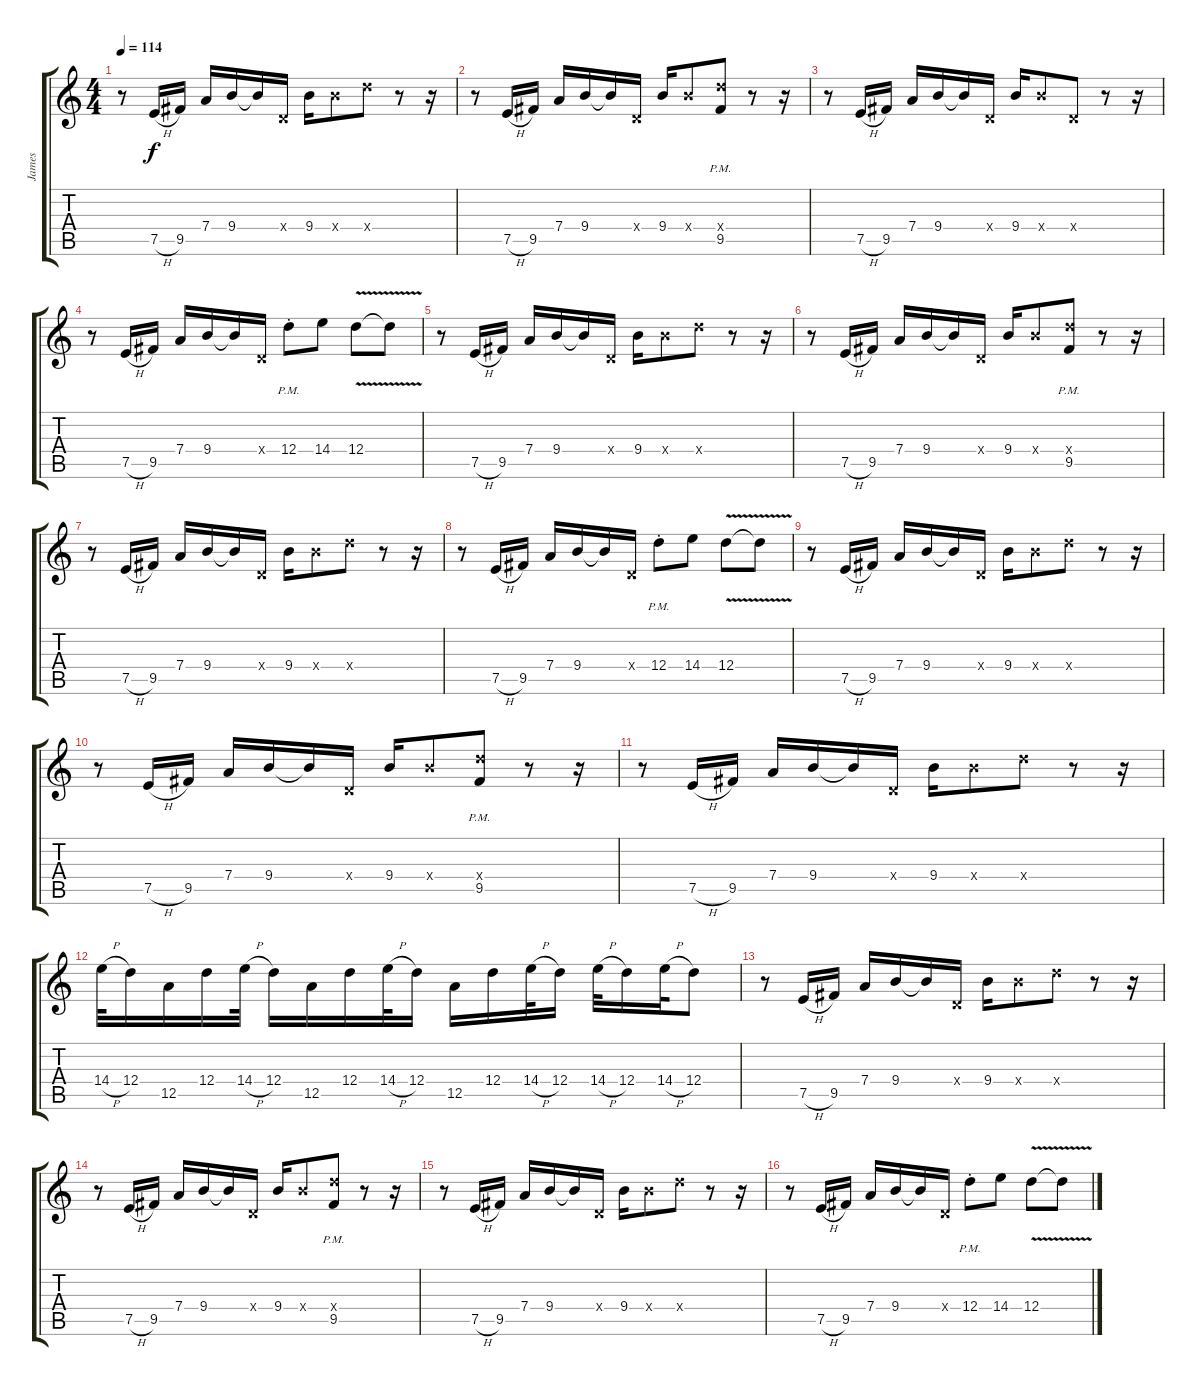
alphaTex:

\track ("James" "James") {instrument electricguitarclean}
\staff {score tabs}
\tuning (E4 B3 G3 D3 A2 E2) {hide}
\ts (4 4)
\tempo 114
\clef g2
\ks c
r.8{dy f} 7.5{h}.16 9.5.16 7.4.16 9.4.16 9.4{t}.16 0.4{x}.16 9.4.16 9.4{x}.8 12.4{x}.8 r.8 r.16 |
r.8 7.5{h}.16 9.5.16 7.4.16 9.4.16 9.4{t}.16 0.4{x}.16 9.4.16 9.4{x}.8 (12.4{x} 9.5{pm}).8 r.8 r.16 |
r.8 7.5{h}.16 9.5.16 7.4.16 9.4.16 9.4{t}.16 0.4{x}.16 9.4.16 9.4{x}.8 0.4{x}.8 r.8 r.16 |
r.8 7.5{h}.16 9.5.16 7.4.16 9.4.16 9.4{t}.16 0.4{x}.16 12.4{pm st}.8 14.4.8 12.4{v}.8 12.4{t}.8 |
r.8 7.5{h}.16 9.5.16 7.4.16 9.4.16 9.4{t}.16 0.4{x}.16 9.4.16 9.4{x}.8 12.4{x}.8 r.8 r.16 |
r.8 7.5{h}.16 9.5.16 7.4.16 9.4.16 9.4{t}.16 0.4{x}.16 9.4.16 9.4{x}.8 (12.4{x} 9.5{pm}).8 r.8 r.16 |
r.8 7.5{h}.16 9.5.16 7.4.16 9.4.16 9.4{t}.16 0.4{x}.16 9.4.16 9.4{x}.8 12.4{x}.8 r.8 r.16 |
r.8 7.5{h}.16 9.5.16 7.4.16 9.4.16 9.4{t}.16 0.4{x}.16 12.4{pm st}.8 14.4.8 12.4{v}.8 12.4{t}.8 |
r.8 7.5{h}.16 9.5.16 7.4.16 9.4.16 9.4{t}.16 0.4{x}.16 9.4.16 9.4{x}.8 12.4{x}.8 r.8 r.16 |
r.8 7.5{h}.16 9.5.16 7.4.16 9.4.16 9.4{t}.16 0.4{x}.16 9.4.16 9.4{x}.8 (12.4{x} 9.5{pm}).8 r.8 r.16 |
r.8 7.5{h}.16 9.5.16 7.4.16 9.4.16 9.4{t}.16 0.4{x}.16 9.4.16 9.4{x}.8 12.4{x}.8 r.8 r.16 |
14.4{h}.32{instrument electricguitarclean} 12.4.16 12.5.16 12.4.16 14.4{h}.32 12.4.16 12.5.16 12.4.16 14.4{h}.32 12.4.16 12.5.16 12.4.16 14.4{h}.32 12.4.16 14.4{h}.32 12.4.16 14.4{h}.32 12.4.8 |
r.8{instrument electricguitarclean} 7.5{h}.16 9.5.16 7.4.16 9.4.16 9.4{t}.16 0.4{x}.16 9.4.16 9.4{x}.8 12.4{x}.8 r.8 r.16 |
r.8 7.5{h}.16 9.5.16 7.4.16 9.4.16 9.4{t}.16 0.4{x}.16 9.4.16 9.4{x}.8 (12.4{x} 9.5{pm}).8 r.8 r.16 |
r.8 7.5{h}.16 9.5.16 7.4.16 9.4.16 9.4{t}.16 0.4{x}.16 9.4.16 9.4{x}.8 12.4{x}.8 r.8 r.16 |
r.8 7.5{h}.16 9.5.16 7.4.16 9.4.16 9.4{t}.16 0.4{x}.16 12.4{pm st}.8 14.4.8 12.4{v}.8 12.4{t}.8
